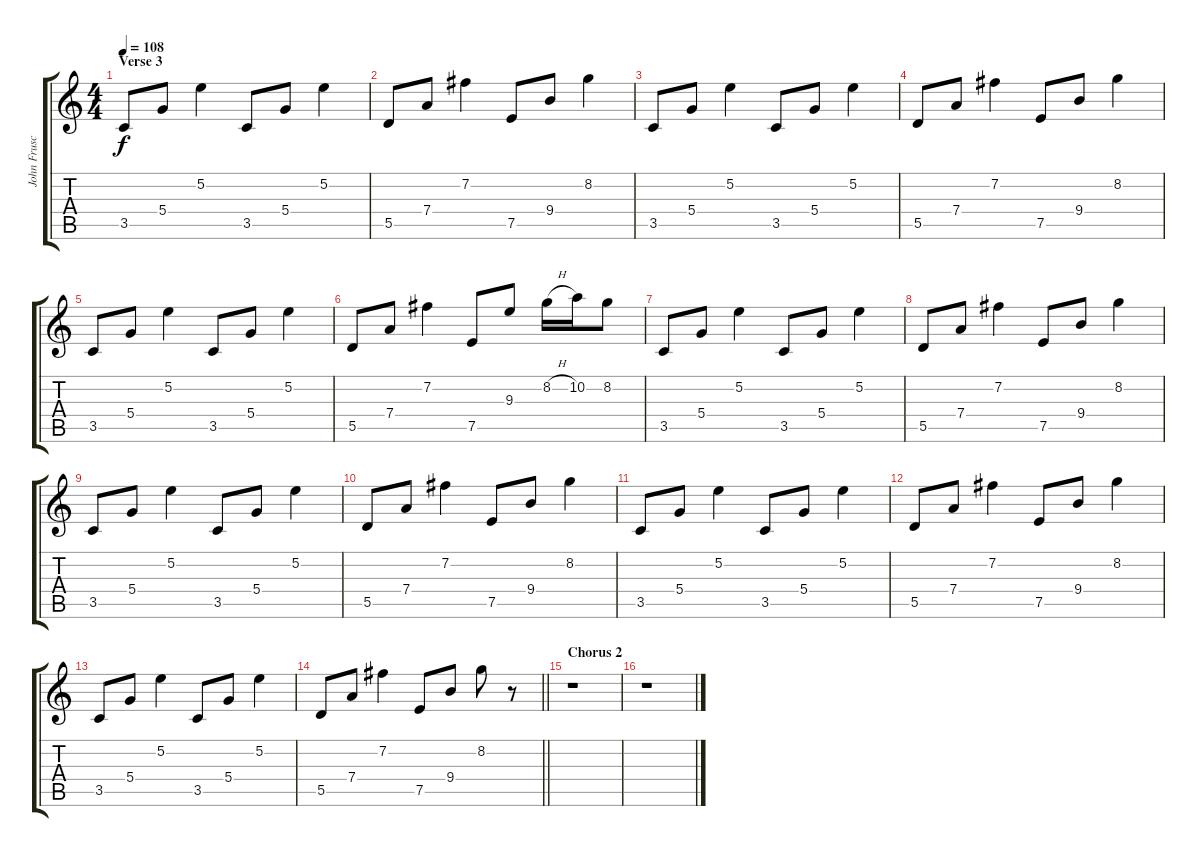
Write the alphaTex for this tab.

\track ("John Frusciante | Gtr. 2" "John Frusc") {instrument electricguitarjazz}
\staff {score tabs}
\tuning (E4 B3 G3 D3 A2 E2) {hide}
\ts (4 4)
\section ("" "Verse 3")
\tempo 108
\clef g2
\ks c
3.5.8{dy f} 5.4.8 5.2.4 3.5.8 5.4.8 5.2.4 |
5.5.8 7.4.8 7.2.4 7.5.8 9.4.8 8.2.4 |
3.5.8 5.4.8 5.2.4 3.5.8 5.4.8 5.2.4 |
5.5.8 7.4.8 7.2.4 7.5.8 9.4.8 8.2.4 |
3.5.8 5.4.8 5.2.4 3.5.8 5.4.8 5.2.4 |
5.5.8 7.4.8 7.2.4 7.5.8 9.3.8 8.2{h}.16 10.2.16 8.2.8 |
3.5.8 5.4.8 5.2.4 3.5.8 5.4.8 5.2.4 |
5.5.8 7.4.8 7.2.4 7.5.8 9.4.8 8.2.4 |
3.5.8 5.4.8 5.2.4 3.5.8 5.4.8 5.2.4 |
5.5.8 7.4.8 7.2.4 7.5.8 9.4.8 8.2.4 |
3.5.8 5.4.8 5.2.4 3.5.8 5.4.8 5.2.4 |
5.5.8 7.4.8 7.2.4 7.5.8 9.4.8 8.2.4 |
3.5.8 5.4.8 5.2.4 3.5.8 5.4.8 5.2.4 |
\barLineRight lightlight
5.5.8 7.4.8 7.2.4 7.5.8 9.4.8 8.2.8 r.8 |
\section ("" "Chorus 2")
r.1 |
r.1
